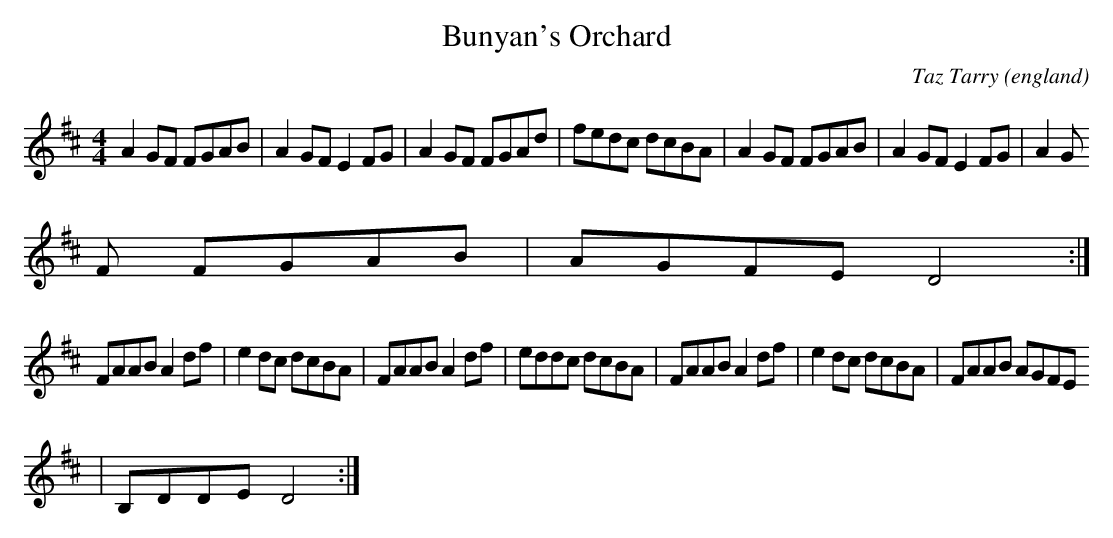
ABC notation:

X:1
T:Bunyan's Orchard
O:england
M:4/4
L:1/8
C:Taz Tarry
K:D
A2 GF FGAB|A2 GF E2 FG|A2 GF FGAd|fedc dcBA|A2 GF FGAB|A2 GF E2 FG|A2 G
F FGAB|AGFED4:|
FAABA2 df|e2 dc dcBA|FAAB A2df|eddc dcBA|FAABA2 df|e2 dc dcBA|FAAB AGFE
|B,DDED4:|
